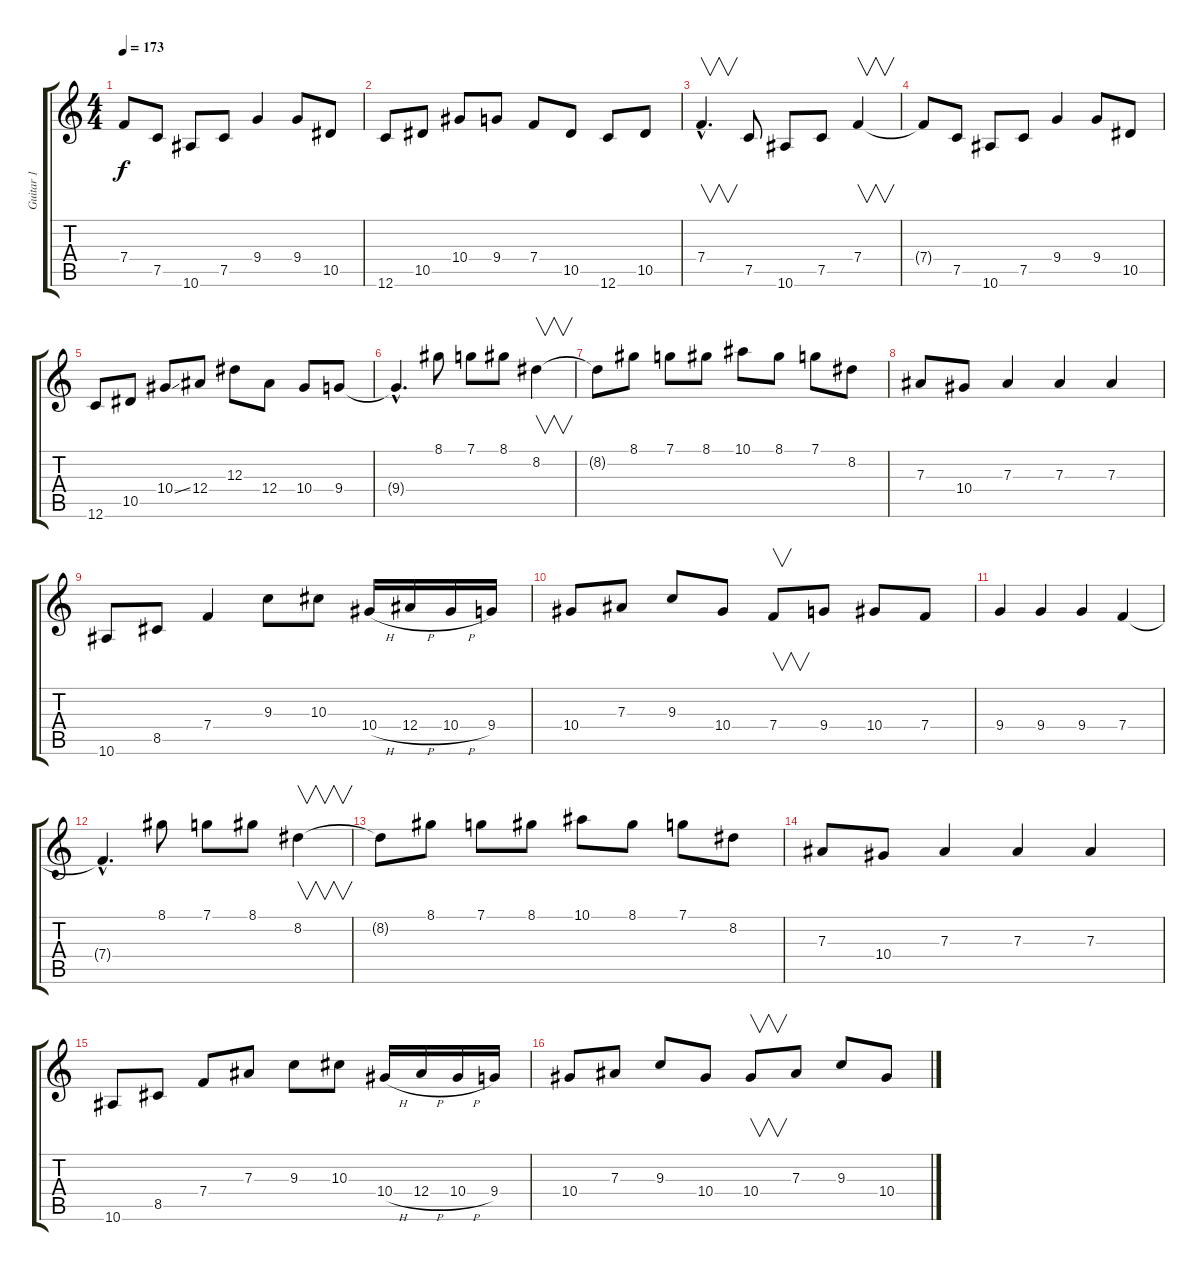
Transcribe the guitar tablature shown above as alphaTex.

\track ("Guitar 1" "Guitar 1") {instrument acousticguitarnylon}
\staff {score tabs}
\tuning (C4 G3 Eb3 Bb2 F2 C2) {hide}
\ts (4 4)
\tempo 173
\clef g2
\ks c
7.4{t}.8{dy f} 7.5.8 10.6.8 7.5.8 9.4.4 9.4.8 10.5.8 |
12.6.8 10.5.8 10.4.8 9.4.8 7.4.8 10.5.8 12.6.8 10.5.8 |
7.4{hac}.4{v d} 7.5.8 10.6.8 7.5.8 7.4.4{v} |
7.4{t}.8 7.5.8 10.6.8 7.5.8 9.4.4 9.4.8 10.5.8 |
12.6.8 10.5.8 10.4{ss}.8 12.4.8 12.3.8 12.4.8 10.4.8 9.4.8 |
9.4{hac t}.4{d} 8.1.8 7.1.8 8.1.8 8.2.4{v} |
8.2{t}.8 8.1.8 7.1.8 8.1.8 10.1.8 8.1.8 7.1.8 8.2.8 |
7.3.8 10.4.8 7.3.4 7.3.4 7.3.4 |
10.6.8 8.5.8 7.4.4 9.3.8 10.3.8 10.4{h}.16 12.4{h}.16 10.4{h}.16 9.4.16 |
10.4.8 7.3.8 9.3.8 10.4.8 7.4.8{v} 9.4.8 10.4.8 7.4.8 |
9.4.4 9.4.4 9.4.4 7.4.4 |
7.4{hac t}.4{d} 8.1.8 7.1.8 8.1.8 8.2.4{v} |
8.2{t}.8 8.1.8 7.1.8 8.1.8 10.1.8 8.1.8 7.1.8 8.2.8 |
7.3.8 10.4.8 7.3.4 7.3.4 7.3.4 |
10.6.8 8.5.8 7.4.8 7.3.8 9.3.8 10.3.8 10.4{h}.16 12.4{h}.16 10.4{h}.16 9.4.16 |
10.4.8 7.3.8 9.3.8 10.4.8 10.4.8{v} 7.3.8 9.3.8 10.4.8
